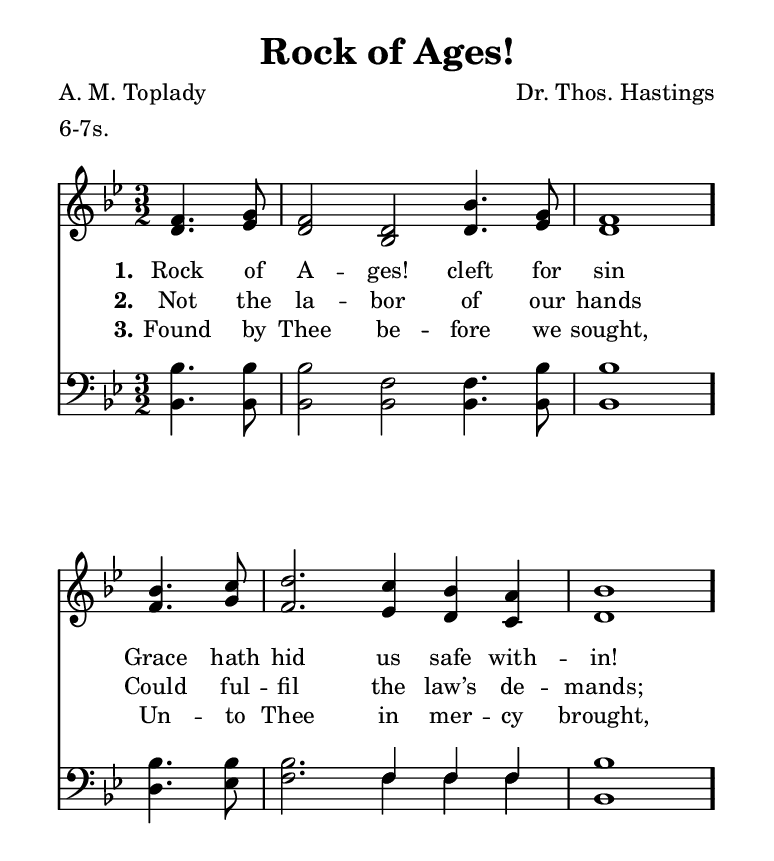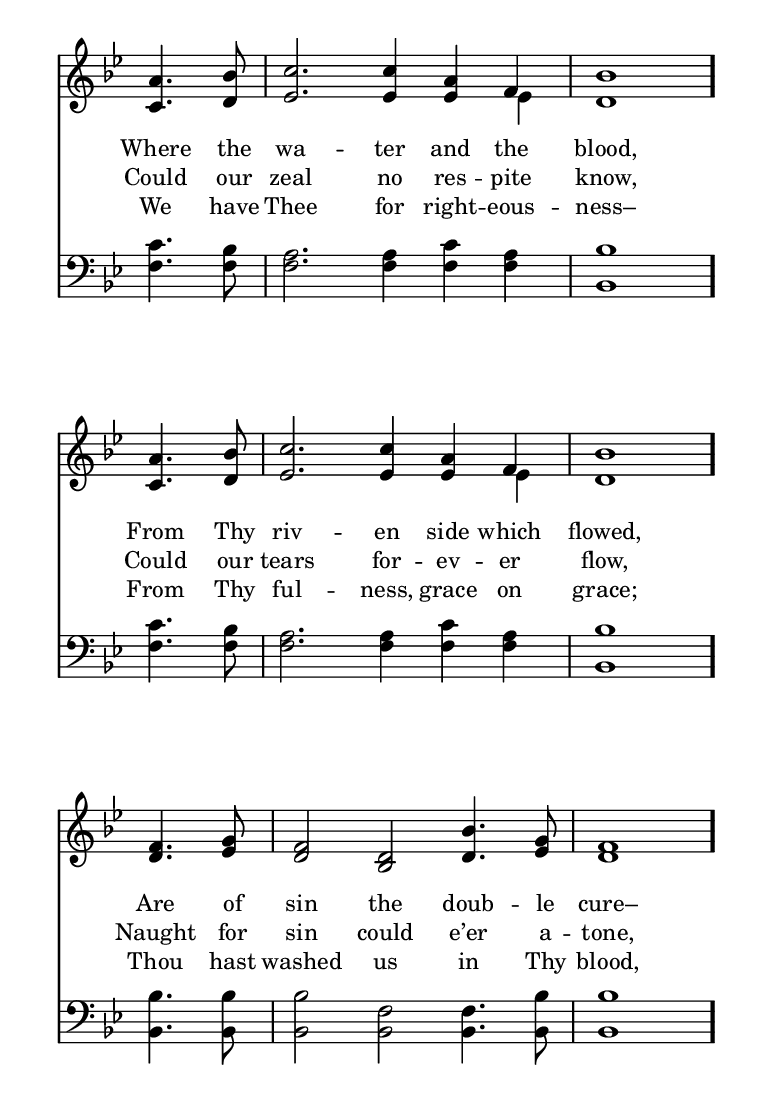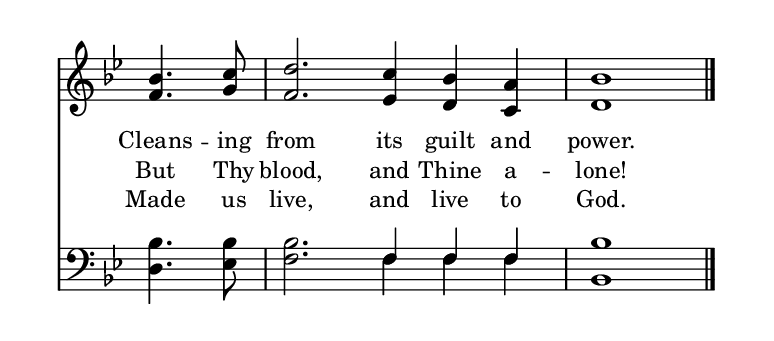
\include "common/global.ily"
\paper {
  \include "common/paper.ily"
  ragged-bottom = ##t
  system-system-spacing.padding = 11
}

\header{
  %gospel
  hymnnumber = "259"
  title = "Rock of Ages!"
  tunename = "Toplady"
  meter = "6-7s."
  poet = "A. M. Toplady"
  composer = "Dr. Thos. Hastings"
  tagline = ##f
}

global = {
  \include "common/overrides.ily"
  \override Staff.TimeSignature.style = #'numbered
  \time 3/2
  \override Score.MetronomeMark.transparent = ##t % hide all fermata changes too
  \tempo 2=70
  \key bes \major
  \partial 2
  \autoBeamOff
}

patternA = { c4. c8 | c2 c c4. c8 | c1 }
patternB = { c4. c8 | c2. c4 c c | c1 }

notesSoprano = {
\global
\relative c' {

  \changePitch \patternA { f g | f d bes' g | f }
  \changePitch \patternB { bes c | d c bes a | bes }
  \changePitch \patternB { a bes | c c a f | bes}
  \changePitch \patternB { a bes | c c a f | bes}
  \changePitch \patternA { f g | f d bes' g | f }
  \changePitch \patternB { bes c | d c bes a | bes }

  \bar "|."

}
}

notesAlto = {
\global
\relative e' {

  \changePitch \patternA { d ees | d bes d ees | d }
  \changePitch \patternB { f g | f ees d c | d }
  \changePitch \patternB { c d | ees ees ees ees | d }
  \changePitch \patternB { c d | ees ees ees ees | d }
  \changePitch \patternA { d ees | d bes d ees | d }
  \changePitch \patternB { f g | f ees d c | d }

}
}

notesTenor = {
\global
\relative a {

  \changePitch \patternA { bes bes | bes f f bes | bes }
  \changePitch \patternB { bes bes | bes f f f | bes }
  \changePitch \patternB { c bes | a a c a | bes }
  \changePitch \patternB { c bes | a a c a | bes }
  \changePitch \patternA { bes bes | bes f f bes | bes }
  \changePitch \patternB { bes bes | bes f f f | bes }

}
}

notesBass = {
\global
\relative f, {

  \changePitch \patternA { bes bes | bes bes bes bes | bes }
  \changePitch \patternB { d ees | f f f f | bes, }
  \changePitch \patternB { f' f | f f f f | bes, }
  \changePitch \patternB { f' f | f f f f | bes, }
  \changePitch \patternA { bes bes | bes bes bes bes | bes }
  \changePitch \patternB { d ees | f f f f | bes, }

}
}

wordsA = \lyricmode {
\set stanza = "1."

Rock of A -- ges! cleft for sin \bar "."
Grace hath hid us safe with -- in! \bar "."
Where the wa -- ter and the blood, \bar "."
From Thy riv -- en side which flowed, \bar "."
Are of sin the doub -- le cure– \bar "."
Cleans -- ing from its guilt and power. \bar "."

}

wordsB = \lyricmode {
\set stanza = "2."

Not the la -- bor of our hands
Could ful -- fil the law’s de -- mands;
Could our zeal no res -- pite know,
Could our tears for -- ev -- er flow,
Naught for sin could e’er a -- tone,
But Thy blood, and Thine a -- lone!

}

wordsC = \lyricmode {
\set stanza = "3."

Found by Thee be -- fore we sought,
Un -- to Thee in mer -- cy brought,
We have Thee for right -- eous -- ness–
From Thy ful -- ness, grace on grace;
Thou hast washed us in Thy blood,
Made us live, and live to God.

}

\score {
  \context ChoirStaff <<
    \context Staff = upper <<
      \set Staff.autoBeaming = ##f
      \set ChoirStaff.systemStartDelimiter = #'SystemStartBar
      \set ChoirStaff.printPartCombineTexts = ##f
      \partcombine #'(2 . 9) \notesSoprano \notesAlto
      \context NullVoice = sopranos { \voiceOne << \notesSoprano >> }
      \context NullVoice = altos { \voiceTwo << \notesAlto >> }
      \context Lyrics = one   \lyricsto sopranos \wordsA
      \context Lyrics = two   \lyricsto sopranos \wordsB
      \context Lyrics = three \lyricsto sopranos \wordsC
    >>
    \context Staff = men <<
      \set Staff.autoBeaming = ##f
      \clef bass
      \set ChoirStaff.printPartCombineTexts = ##f
      \partcombine #'(2 . 9) \notesTenor \notesBass
      \context NullVoice = tenors { \voiceOne << \notesTenor >> }
      \context NullVoice = basses { \voiceTwo << \notesBass >> }
    >>
  >>
  \layout {
    \include "common/layout.ily"
  }
  \midi{
    \include "common/midi.ily"
  }
}

\version "2.19.49"  % necessary for upgrading to future LilyPond versions.

% vi:set et ts=2 sw=2 ai nocindent syntax=lilypond:
